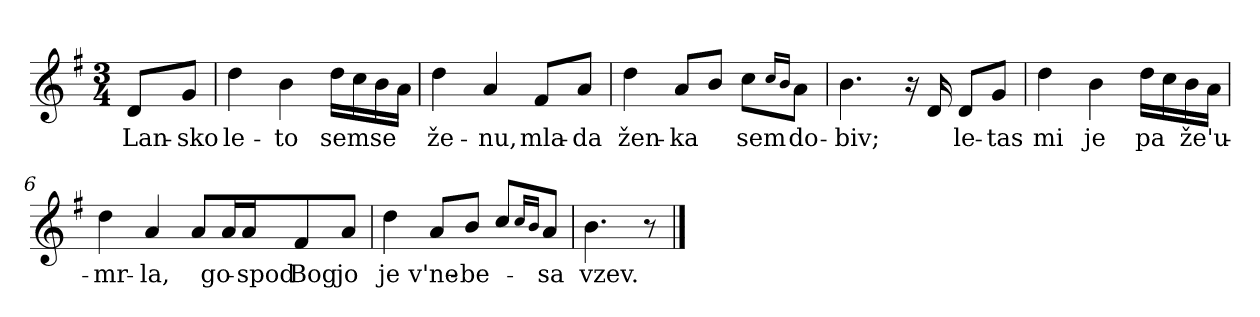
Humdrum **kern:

**kern	**text
*part1	*part1
*staff1	*staff1
*clefG2	*
*k[f#]	*
*G:	*
*M3/4	*
*MM40	*
=	=
8d/L	Lan-
8g/J	-sko
=1	=1
4dd\	le-
4b\	-to
16dd\LL	sem
16cc\	.
16b\	se
16a\JJ	.
=2	=2
4dd\	že-
4a/	-nu,
8f#/L	mla-
8a/J	-da
=3	=3
4dd\	žen-
8a/L	-ka
8b/J	.
8cc\L	sem
16qcc/LL	.
16qb/JJ	.
8a\J	do-
=4	=4
4.b\	-biv;
16r	.
16d/	.
8d/L	le-
8g/J	-tas
!!LO:LB:g=z
=5	=5
4dd\	mi
4b\	je
16dd\LL	pa
16cc\	.
16b\	že'u-
16a\JJ	.
=6	=6
4dd\	-mr-
4a/	-la,
8a/L	.
16a/L	go-
16a/J	-spod
8f#/	Bog
8a/J	jo
=7	=7
4dd\	je
8a/L	v'ne-
8b/J	-be-
8cc/L	.
16qcc/LL	.
16qb/JJ	.
8a/J	-sa
=8	=8
4.b\	vzev.
8r	.
==	==
*-	*-
